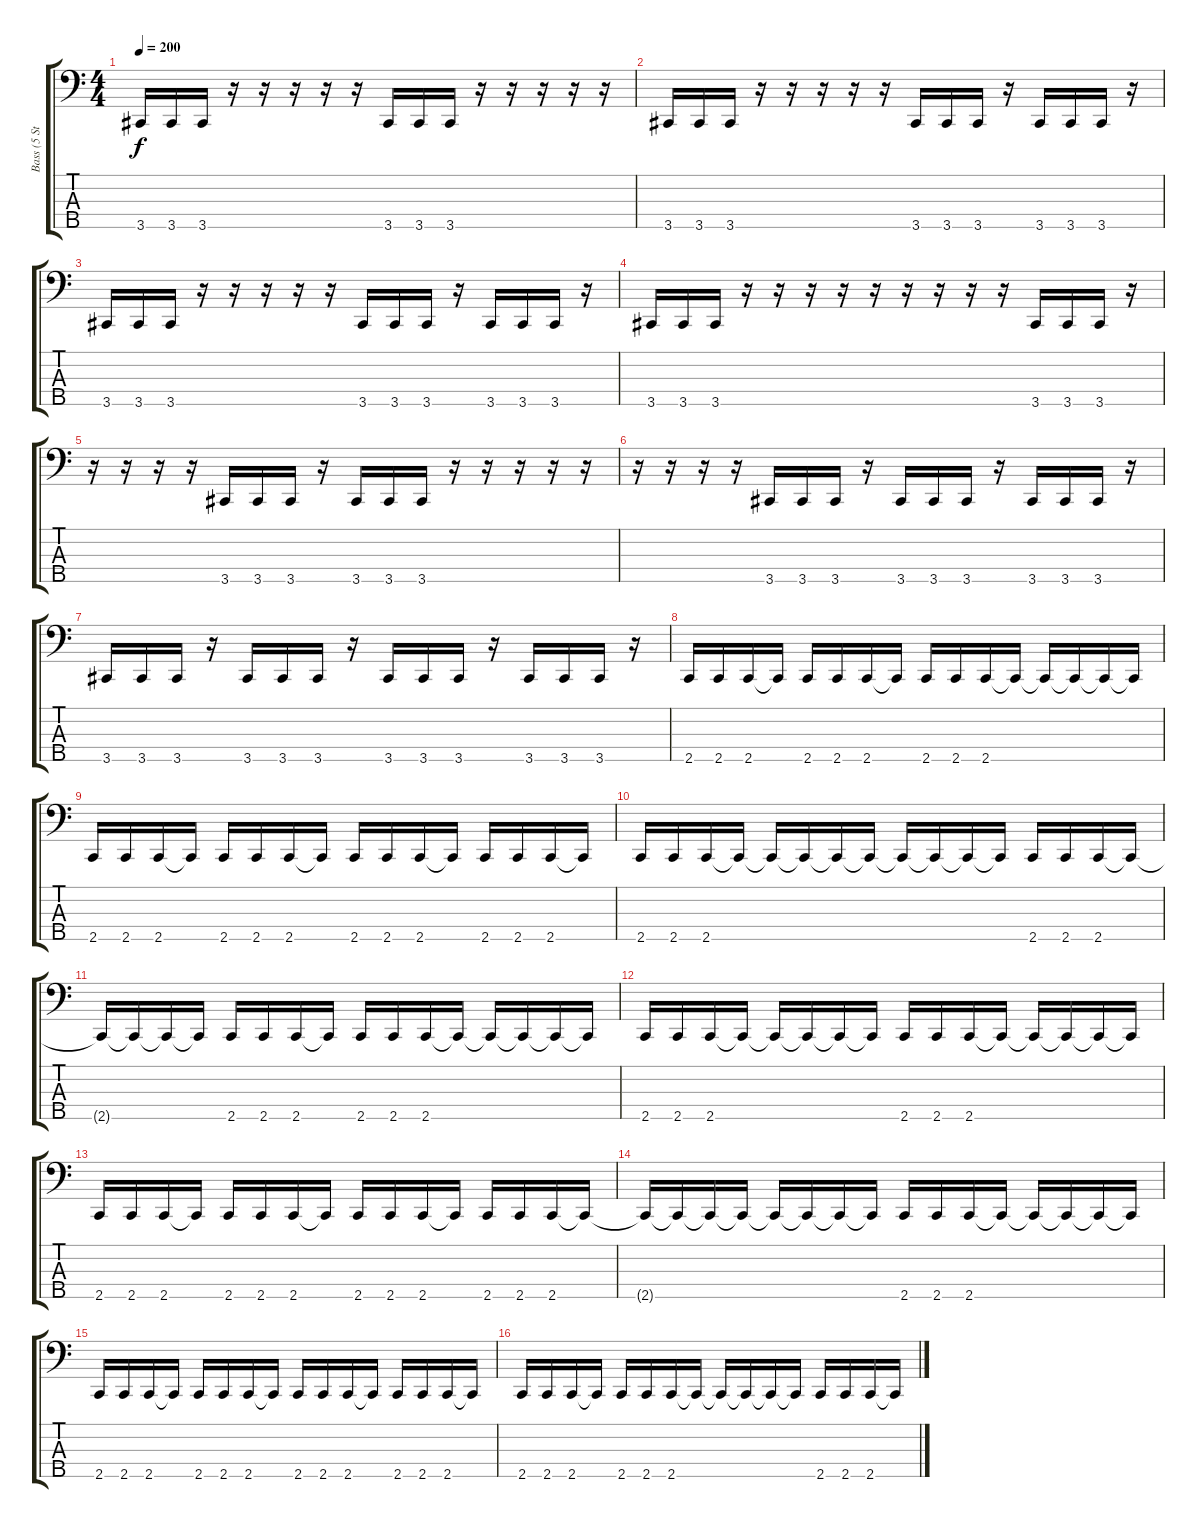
\track ("Bass (5 String Bass - A#)" "Bass (5 St") {instrument electricbasspick}
\staff {score tabs}
\tuning (Gb2 Db2 Ab1 Eb1 Bb0) {hide}
\ts (4 4)
\tempo 200
\clef f4
\ks c
3.5.16{dy f} 3.5.16 3.5.16 r.16 r.16 r.16 r.16 r.16 3.5.16 3.5.16 3.5.16 r.16 r.16 r.16 r.16 r.16 |
3.5.16 3.5.16 3.5.16 r.16 r.16 r.16 r.16 r.16 3.5.16 3.5.16 3.5.16 r.16 3.5.16 3.5.16 3.5.16 r.16 |
3.5.16 3.5.16 3.5.16 r.16 r.16 r.16 r.16 r.16 3.5.16 3.5.16 3.5.16 r.16 3.5.16 3.5.16 3.5.16 r.16 |
3.5.16 3.5.16 3.5.16 r.16 r.16 r.16 r.16 r.16 r.16 r.16 r.16 r.16 3.5.16 3.5.16 3.5.16 r.16 |
r.16 r.16 r.16 r.16 3.5.16 3.5.16 3.5.16 r.16 3.5.16 3.5.16 3.5.16 r.16 r.16 r.16 r.16 r.16 |
r.16 r.16 r.16 r.16 3.5.16 3.5.16 3.5.16 r.16 3.5.16 3.5.16 3.5.16 r.16 3.5.16 3.5.16 3.5.16 r.16 |
3.5.16 3.5.16 3.5.16 r.16 3.5.16 3.5.16 3.5.16 r.16 3.5.16 3.5.16 3.5.16 r.16 3.5.16 3.5.16 3.5.16 r.16 |
2.5.16 2.5.16 2.5.16 2.5{t}.16 2.5.16 2.5.16 2.5.16 2.5{t}.16 2.5.16 2.5.16 2.5.16 2.5{t}.16 2.5{t}.16 2.5{t}.16 2.5{t}.16 2.5{t}.16 |
2.5.16 2.5.16 2.5.16 2.5{t}.16 2.5.16 2.5.16 2.5.16 2.5{t}.16 2.5.16 2.5.16 2.5.16 2.5{t}.16 2.5.16 2.5.16 2.5.16 2.5{t}.16 |
2.5.16 2.5.16 2.5.16 2.5{t}.16 2.5{t}.16 2.5{t}.16 2.5{t}.16 2.5{t}.16 2.5{t}.16 2.5{t}.16 2.5{t}.16 2.5{t}.16 2.5.16 2.5.16 2.5.16 2.5{t}.16 |
2.5{t}.16 2.5{t}.16 2.5{t}.16 2.5{t}.16 2.5.16 2.5.16 2.5.16 2.5{t}.16 2.5.16 2.5.16 2.5.16 2.5{t}.16 2.5{t}.16 2.5{t}.16 2.5{t}.16 2.5{t}.16 |
2.5.16 2.5.16 2.5.16 2.5{t}.16 2.5{t}.16 2.5{t}.16 2.5{t}.16 2.5{t}.16 2.5.16 2.5.16 2.5.16 2.5{t}.16 2.5{t}.16 2.5{t}.16 2.5{t}.16 2.5{t}.16 |
2.5.16 2.5.16 2.5.16 2.5{t}.16 2.5.16 2.5.16 2.5.16 2.5{t}.16 2.5.16 2.5.16 2.5.16 2.5{t}.16 2.5.16 2.5.16 2.5.16 2.5{t}.16 |
2.5{t}.16 2.5{t}.16 2.5{t}.16 2.5{t}.16 2.5{t}.16 2.5{t}.16 2.5{t}.16 2.5{t}.16 2.5.16 2.5.16 2.5.16 2.5{t}.16 2.5{t}.16 2.5{t}.16 2.5{t}.16 2.5{t}.16 |
2.5.16 2.5.16 2.5.16 2.5{t}.16 2.5.16 2.5.16 2.5.16 2.5{t}.16 2.5.16 2.5.16 2.5.16 2.5{t}.16 2.5.16 2.5.16 2.5.16 2.5{t}.16 |
2.5.16 2.5.16 2.5.16 2.5{t}.16 2.5.16 2.5.16 2.5.16 2.5{t}.16 2.5{t}.16 2.5{t}.16 2.5{t}.16 2.5{t}.16 2.5.16 2.5.16 2.5.16 2.5{t}.16
